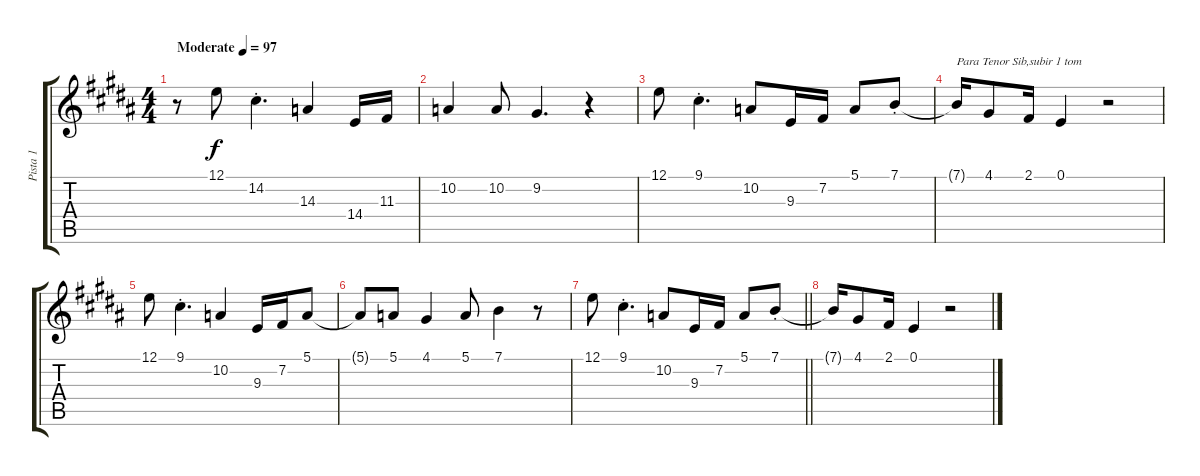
\track ("Pista 1" "Pista 1") {instrument tenorsax}
\staff {score tabs}
\tuning (E4 B3 G3 D3 A2 E2) {hide}
\ts (4 4)
\tempo (97 "Moderate")
\clef g2
\ks b
r.8{dy f instrument tenorsax} 12.1.8 14.2{st}.4{d} 14.3.4 14.4.16 11.3.16 |
10.2.4 10.2.8 9.2.4{d} r.4 |
12.1.8 9.1{st}.4{d} 10.2.8 9.3.16 7.2.16 5.1.8 7.1{st}.8 |
7.1{t}.16{txt "Para Tenor Sib,subir 1 tom"} 4.1.8 2.1.16 0.1.4 r.2 |
12.1.8 9.1{st}.4{d} 10.2.4 9.3.16 7.2.16 5.1.8 |
5.1{t}.8 5.1.8 4.1.4 5.1.8 7.1.4 r.8 |
\barLineRight lightlight
12.1.8 9.1{st}.4{d} 10.2.8 9.3.16 7.2.16 5.1.8 7.1{st}.8 |
\section ("" "")
7.1{t}.16 4.1.8 2.1.16 0.1.4 r.2
